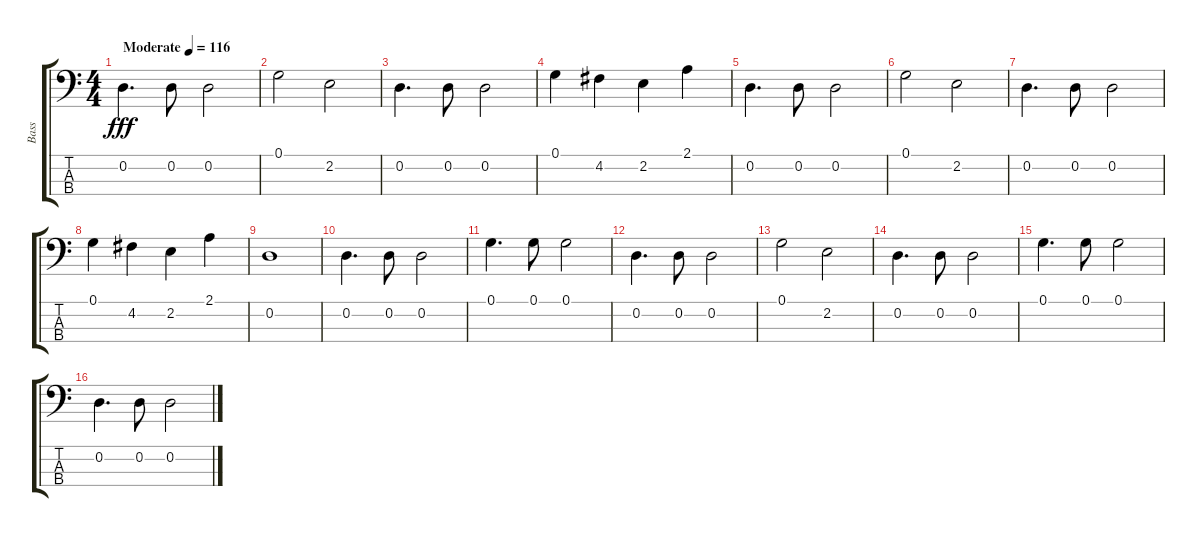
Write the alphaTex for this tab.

\track ("Bass" "Bass") {instrument electricbassfinger}
\staff {score tabs}
\tuning (G2 D2 A1 E1) {hide}
\ts (4 4)
\tempo (116 "Moderate")
\clef f4
\ks c
0.2.4{d dy fff instrument electricbassfinger} 0.2.8 0.2.2 |
0.1.2 2.2.2 |
0.2.4{d} 0.2.8 0.2.2 |
0.1.4 4.2.4 2.2.4 2.1.4 |
0.2.4{d} 0.2.8 0.2.2 |
0.1.2 2.2.2 |
0.2.4{d} 0.2.8 0.2.2 |
0.1.4 4.2.4 2.2.4 2.1.4 |
0.2.1 |
0.2.4{d} 0.2.8 0.2.2 |
0.1.4{d} 0.1.8 0.1.2 |
0.2.4{d} 0.2.8 0.2.2 |
0.1.2 2.2.2 |
0.2.4{d} 0.2.8 0.2.2 |
0.1.4{d} 0.1.8 0.1.2 |
0.2.4{d} 0.2.8 0.2.2
